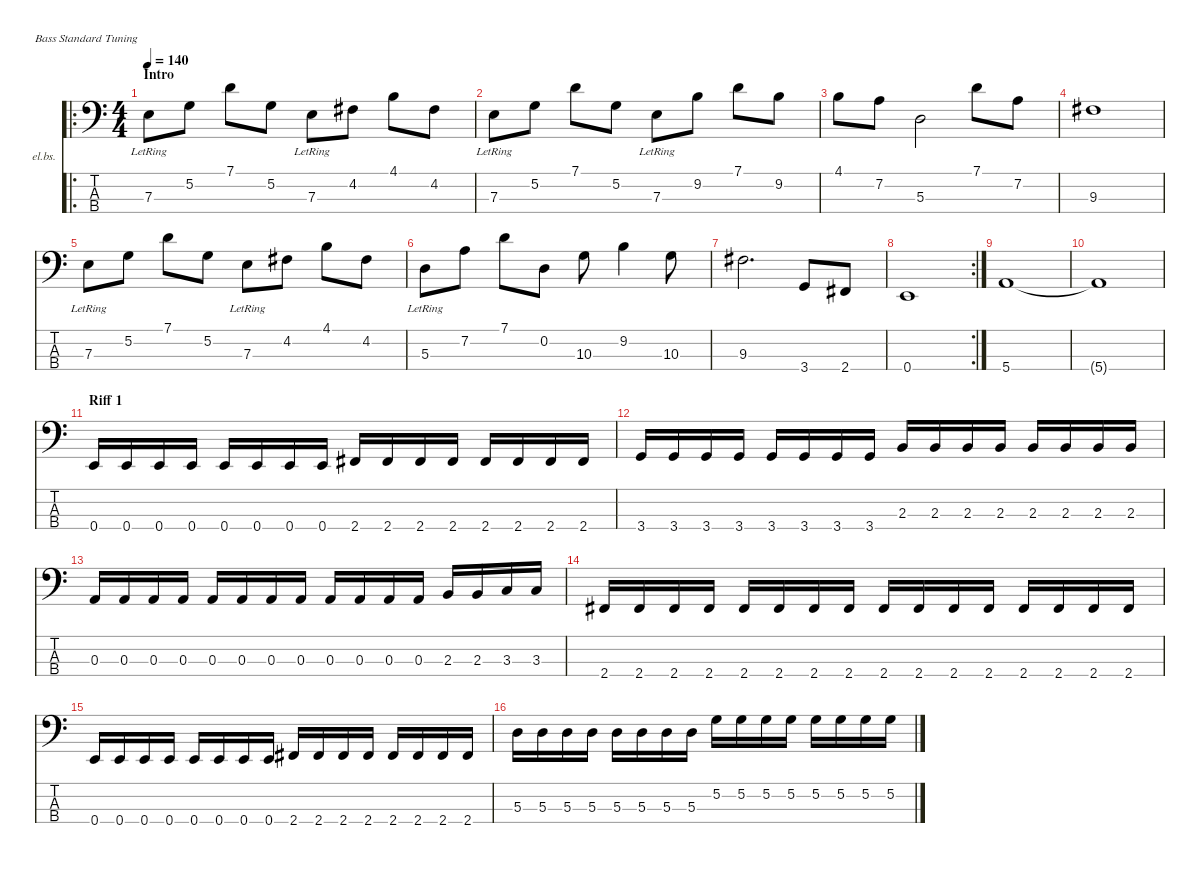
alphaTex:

\defaultSystemsLayout 4
\hideDynamics
\bracketExtendMode nobrackets
\firstSystemTrackNameOrientation horizontal
\otherSystemsTrackNameOrientation horizontal
\track ("Bass" "el.bs.") {instrument electricbassfinger}
\staff {score tabs}
\tuning (G2 D2 A1 E1)
\ro
\ts (4 4)
\beaming (8 2 2 2 2)
\section ("" "Intro")
\tempo 140
\clef f4
\ks c
7.3{lr}.8{dy mf instrument electricbassfinger} 5.2.8 7.1.8 5.2.8 7.3{lr}.8 4.2{acc #}.8 4.1.8 4.2{acc #}.8 |
7.3{lr}.8 5.2.8 7.1.8 5.2.8 7.3{lr}.8 9.2.8 7.1.8 9.2.8 |
4.1.8 7.2.8 5.3.2 7.1.8 7.2.8 |
9.3{acc #}.1 |
7.3{lr}.8 5.2.8 7.1.8 5.2.8 7.3{lr}.8 4.2{acc #}.8 4.1.8 4.2{acc #}.8 |
5.3{lr}.8 7.2.8 7.1.8 0.2.8 10.3.8 9.2.4 10.3.8 |
9.3{acc #}.2{d} 3.4.8 2.4{acc #}.8 |
\rc 2
0.4.1 |
5.4.1 |
5.4{t}.1 |
\section ("" "Riff 1")
0.4.16 0.4.16 0.4.16 0.4.16 0.4.16 0.4.16 0.4.16 0.4.16 2.4{acc #}.16 2.4{acc #}.16 2.4{acc #}.16 2.4{acc #}.16 2.4{acc #}.16 2.4{acc #}.16 2.4{acc #}.16 2.4{acc #}.16 |
3.4.16 3.4.16 3.4.16 3.4.16 3.4.16 3.4.16 3.4.16 3.4.16 2.3.16 2.3.16 2.3.16 2.3.16 2.3.16 2.3.16 2.3.16 2.3.16 |
0.3.16 0.3.16 0.3.16 0.3.16 0.3.16 0.3.16 0.3.16 0.3.16 0.3.16 0.3.16 0.3.16 0.3.16 2.3.16 2.3.16 3.3.16 3.3.16 |
2.4{acc #}.16 2.4{acc #}.16 2.4{acc #}.16 2.4{acc #}.16 2.4{acc #}.16 2.4{acc #}.16 2.4{acc #}.16 2.4{acc #}.16 2.4{acc #}.16 2.4{acc #}.16 2.4{acc #}.16 2.4{acc #}.16 2.4{acc #}.16 2.4{acc #}.16 2.4{acc #}.16 2.4{acc #}.16 |
0.4.16 0.4.16 0.4.16 0.4.16 0.4.16 0.4.16 0.4.16 0.4.16 2.4{acc #}.16 2.4{acc #}.16 2.4{acc #}.16 2.4{acc #}.16 2.4{acc #}.16 2.4{acc #}.16 2.4{acc #}.16 2.4{acc #}.16 |
5.3.16 5.3.16 5.3.16 5.3.16 5.3.16 5.3.16 5.3.16 5.3.16 5.2.16 5.2.16 5.2.16 5.2.16 5.2.16 5.2.16 5.2.16 5.2.16
